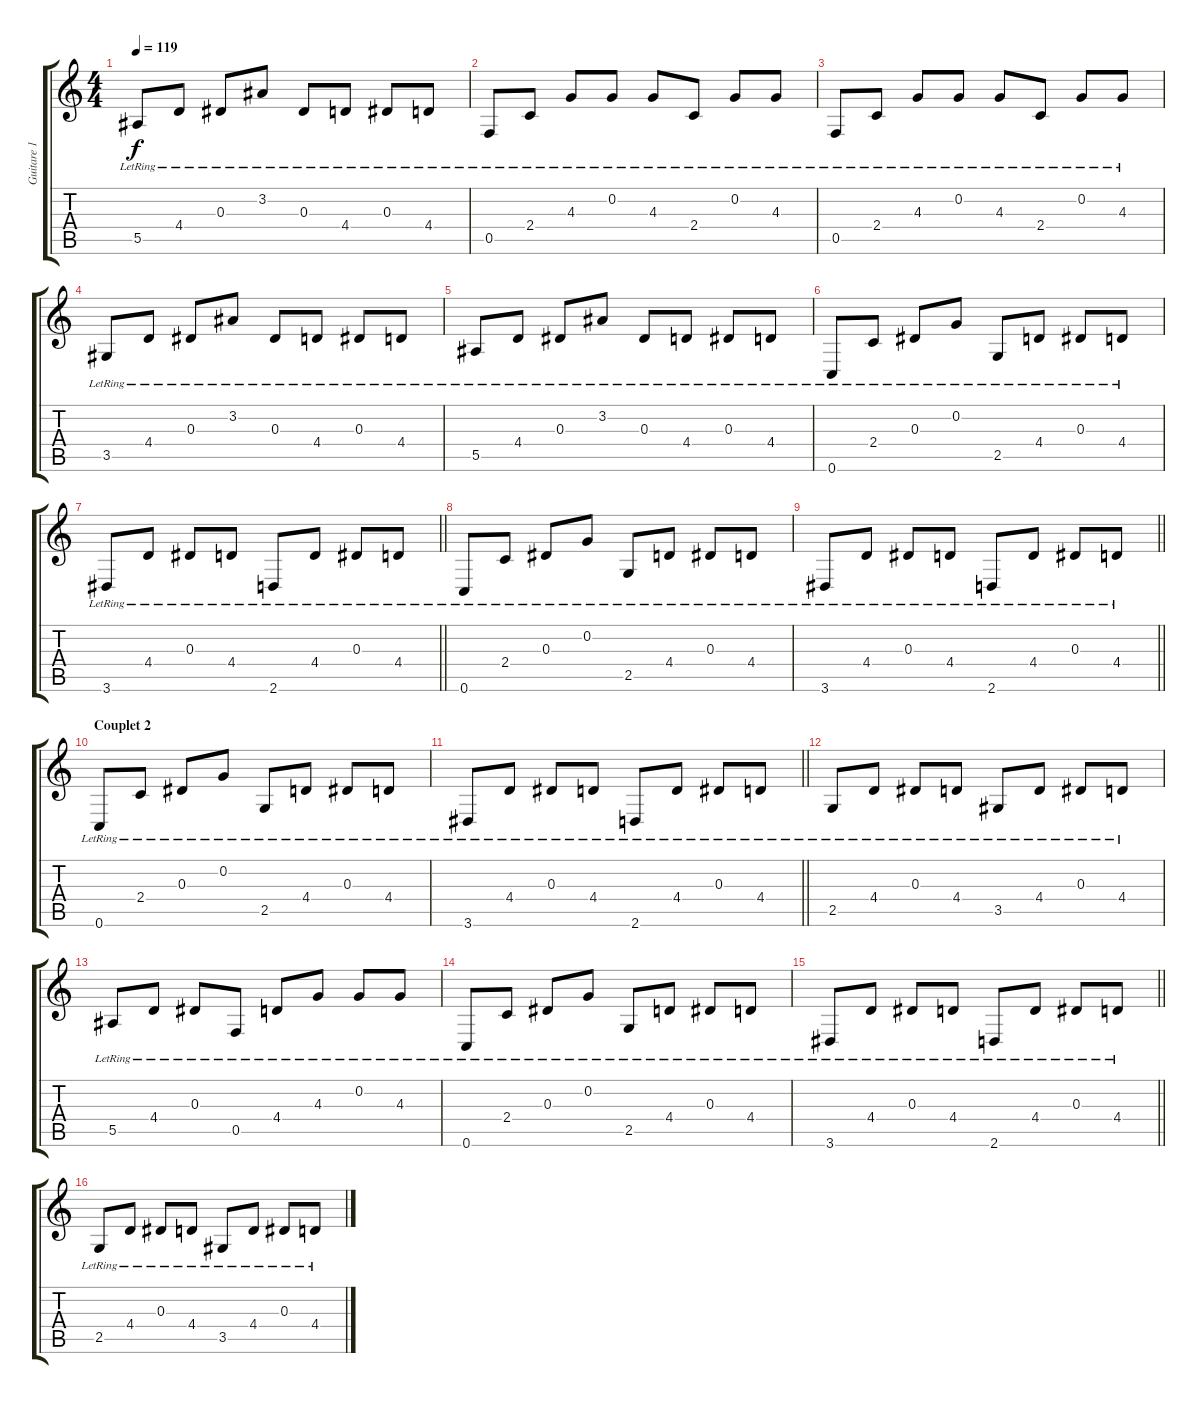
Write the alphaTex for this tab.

\track ("Guitare 1 (Tom)" "Guitare 1 ") {instrument acousticguitarsteel}
\staff {score tabs}
\tuning (C4 G3 Eb3 Bb2 F2 C2) {hide}
\ts (4 4)
\tempo 119
\clef g2
\ks c
5.5{lr}.8{dy f} 4.4{lr}.8 0.3{lr}.8 3.2{lr}.8 0.3{lr}.8 4.4{lr}.8 0.3{lr}.8 4.4{lr}.8 |
0.5{lr}.8 2.4{lr}.8 4.3{lr}.8 0.2{lr}.8 4.3{lr}.8 2.4{lr}.8 0.2{lr}.8 4.3{lr}.8 |
0.5{lr}.8 2.4{lr}.8 4.3{lr}.8 0.2{lr}.8 4.3{lr}.8 2.4{lr}.8 0.2{lr}.8 4.3{lr}.8 |
3.5{lr}.8 4.4{lr}.8 0.3{lr}.8 3.2{lr}.8 0.3{lr}.8 4.4{lr}.8 0.3{lr}.8 4.4{lr}.8 |
5.5{lr}.8 4.4{lr}.8 0.3{lr}.8 3.2{lr}.8 0.3{lr}.8 4.4{lr}.8 0.3{lr}.8 4.4{lr}.8 |
0.6{lr}.8 2.4{lr}.8 0.3{lr}.8 0.2{lr}.8 2.5{lr}.8 4.4{lr}.8 0.3{lr}.8 4.4{lr}.8 |
\barLineRight lightlight
3.6{lr}.8 4.4{lr}.8 0.3{lr}.8 4.4{lr}.8 2.6{lr}.8 4.4{lr}.8 0.3{lr}.8 4.4{lr}.8 |
0.6{lr}.8 2.4{lr}.8 0.3{lr}.8 0.2{lr}.8 2.5{lr}.8 4.4{lr}.8 0.3{lr}.8 4.4{lr}.8 |
\barLineRight lightlight
3.6{lr}.8 4.4{lr}.8 0.3{lr}.8 4.4{lr}.8 2.6{lr}.8 4.4{lr}.8 0.3{lr}.8 4.4{lr}.8 |
\section ("" "Couplet 2")
0.6{lr}.8 2.4{lr}.8 0.3{lr}.8 0.2{lr}.8 2.5{lr}.8 4.4{lr}.8 0.3{lr}.8 4.4{lr}.8 |
\barLineRight lightlight
3.6{lr}.8 4.4{lr}.8 0.3{lr}.8 4.4{lr}.8 2.6{lr}.8 4.4{lr}.8 0.3{lr}.8 4.4{lr}.8 |
2.5{lr}.8 4.4{lr}.8 0.3{lr}.8 4.4{lr}.8 3.5{lr}.8 4.4{lr}.8 0.3{lr}.8 4.4{lr}.8 |
5.5{lr}.8 4.4{lr}.8 0.3{lr}.8 0.5{lr}.8 4.4{lr}.8 4.3{lr}.8 0.2{lr}.8 4.3{lr}.8 |
0.6{lr}.8 2.4{lr}.8 0.3{lr}.8 0.2{lr}.8 2.5{lr}.8 4.4{lr}.8 0.3{lr}.8 4.4{lr}.8 |
\barLineRight lightlight
3.6{lr}.8 4.4{lr}.8 0.3{lr}.8 4.4{lr}.8 2.6{lr}.8 4.4{lr}.8 0.3{lr}.8 4.4{lr}.8 |
2.5{lr}.8 4.4{lr}.8 0.3{lr}.8 4.4{lr}.8 3.5{lr}.8 4.4{lr}.8 0.3{lr}.8 4.4{lr}.8
